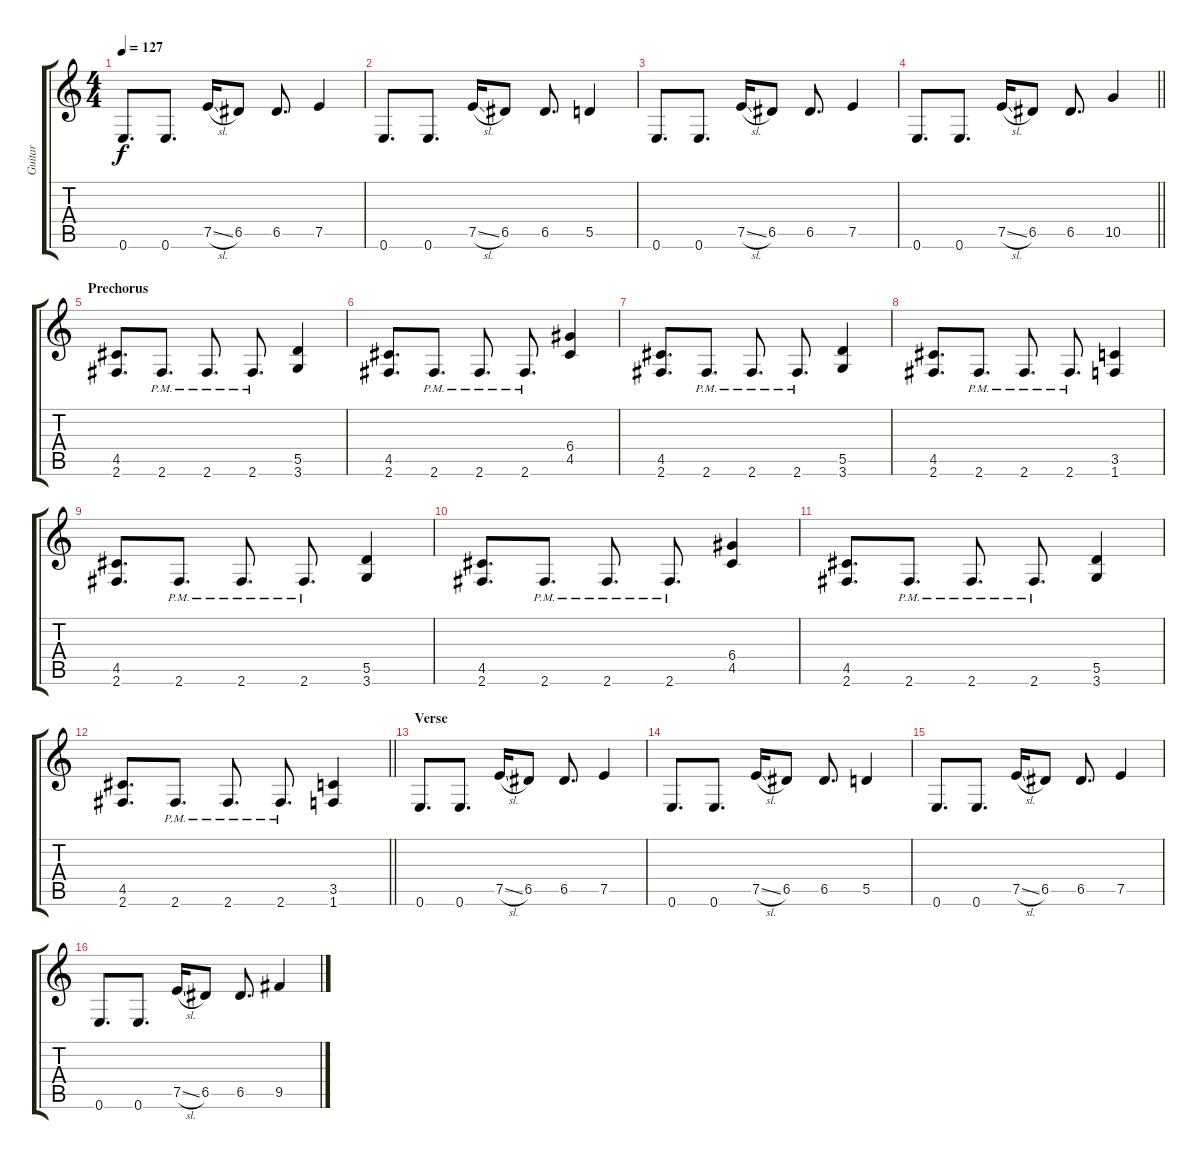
\track ("Guitar" "Guitar") {instrument distortionguitar}
\staff {score tabs}
\tuning (E4 B3 G3 D3 A2 E2) {hide}
\ts (4 4)
\tempo 127
\clef g2
\ks c
0.6.8{d dy f} 0.6.8{d} 7.5{sl}.16 6.5.8 6.5.8{d} 7.5.4 |
0.6.8{d} 0.6.8{d} 7.5{sl}.16 6.5.8 6.5.8{d} 5.5.4 |
0.6.8{d} 0.6.8{d} 7.5{sl}.16 6.5.8 6.5.8{d} 7.5.4 |
\barLineRight lightlight
0.6.8{d} 0.6.8{d} 7.5{sl}.16 6.5.8 6.5.8{d} 10.5.4 |
\section ("" "Prechorus")
(4.5 2.6).8{d} 2.6{pm}.8{d} 2.6{pm}.8{d} 2.6{pm}.8{d} (5.5 3.6).4 |
(4.5 2.6).8{d} 2.6{pm}.8{d} 2.6{pm}.8{d} 2.6{pm}.8{d} (6.4 4.5).4 |
(4.5 2.6).8{d} 2.6{pm}.8{d} 2.6{pm}.8{d} 2.6{pm}.8{d} (5.5 3.6).4 |
(4.5 2.6).8{d} 2.6{pm}.8{d} 2.6{pm}.8{d} 2.6{pm}.8{d} (3.5 1.6).4 |
(4.5 2.6).8{d} 2.6{pm}.8{d} 2.6{pm}.8{d} 2.6{pm}.8{d} (5.5 3.6).4 |
(4.5 2.6).8{d} 2.6{pm}.8{d} 2.6{pm}.8{d} 2.6{pm}.8{d} (6.4 4.5).4 |
(4.5 2.6).8{d} 2.6{pm}.8{d} 2.6{pm}.8{d} 2.6{pm}.8{d} (5.5 3.6).4 |
\barLineRight lightlight
(4.5 2.6).8{d} 2.6{pm}.8{d} 2.6{pm}.8{d} 2.6{pm}.8{d} (3.5 1.6).4 |
\section ("" "Verse")
0.6.8{d} 0.6.8{d} 7.5{sl}.16 6.5.8 6.5.8{d} 7.5.4 |
0.6.8{d} 0.6.8{d} 7.5{sl}.16 6.5.8 6.5.8{d} 5.5.4 |
0.6.8{d} 0.6.8{d} 7.5{sl}.16 6.5.8 6.5.8{d} 7.5.4 |
0.6.8{d} 0.6.8{d} 7.5{sl}.16 6.5.8 6.5.8{d} 9.5.4
